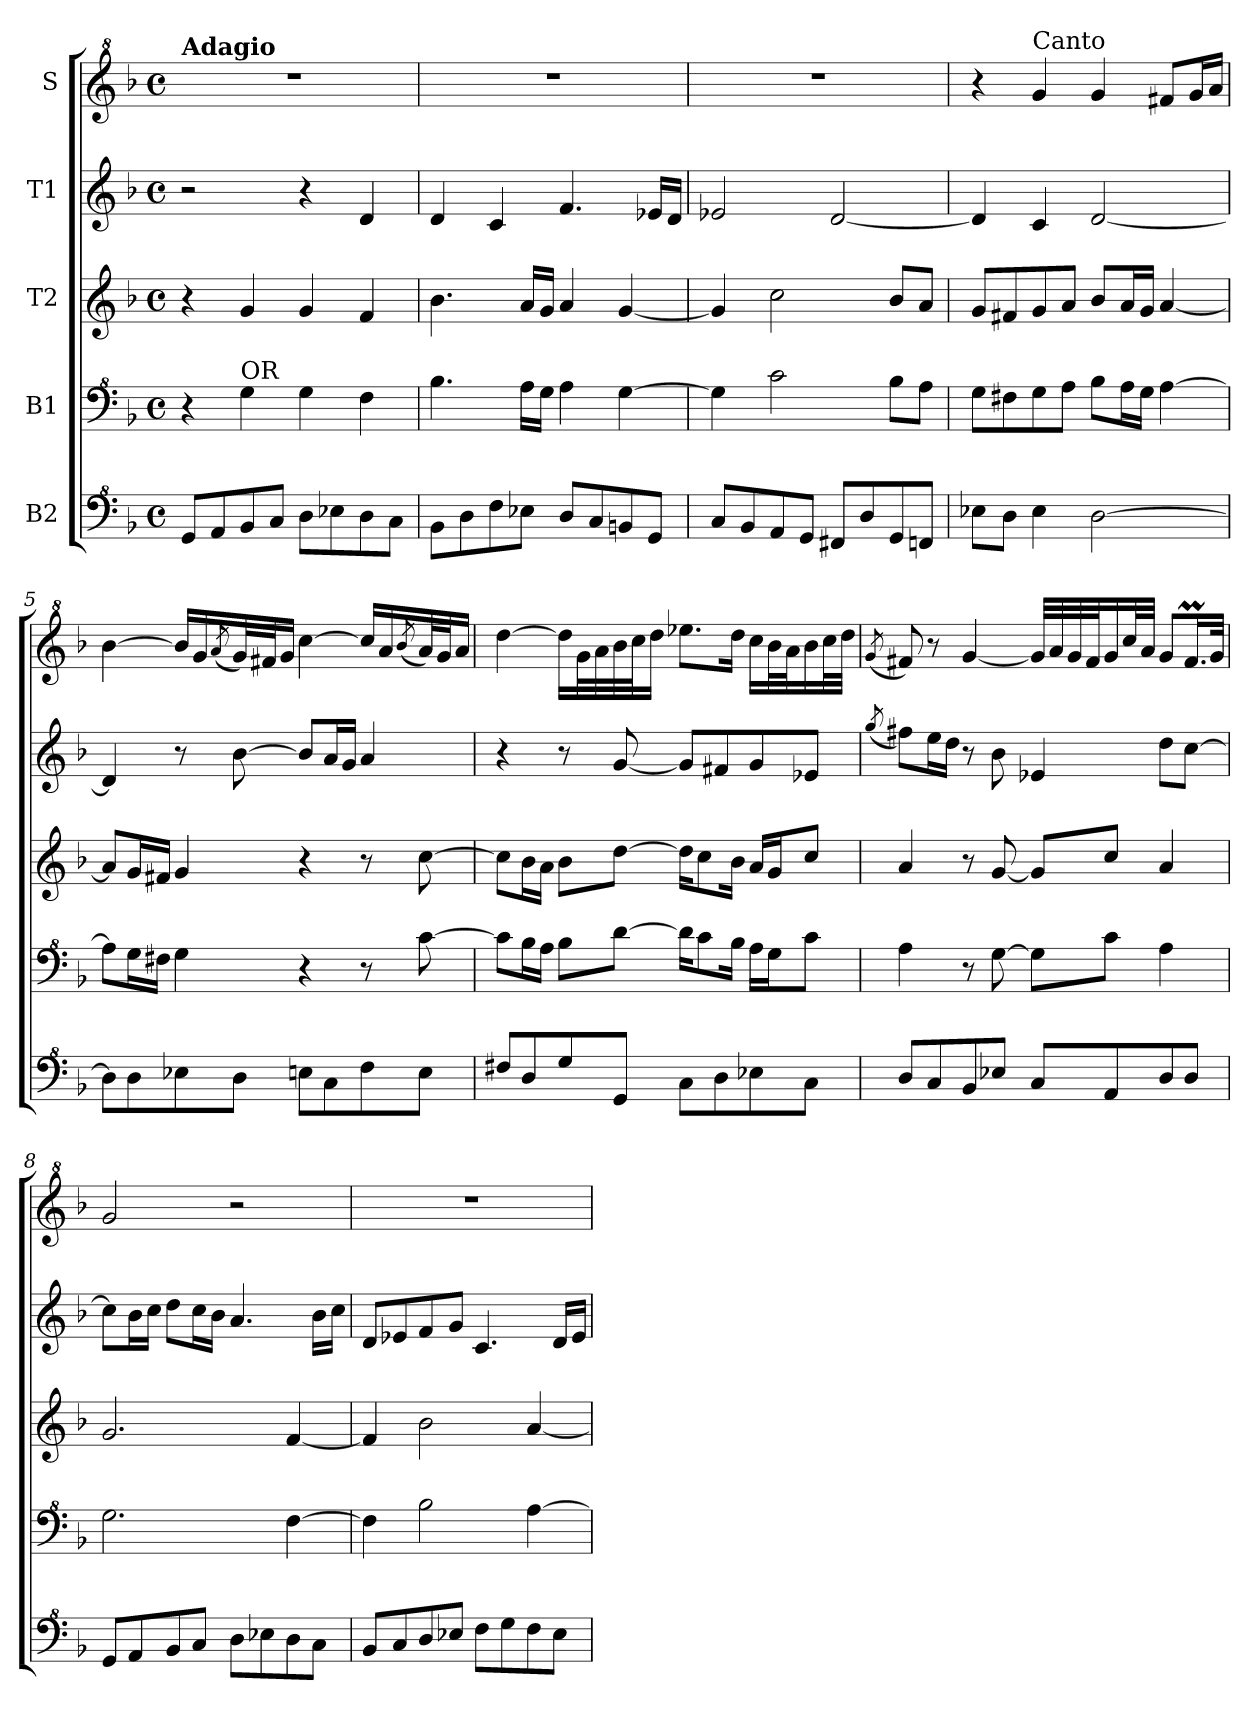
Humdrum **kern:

**kern	**kern	**kern	**kern	**kern
*part5	*part4	*part3	*part2	*part1
*staff5	*staff4	*staff3	*staff2	*staff1
*I"B2	*I"B1	*I"T2	*I"T1	*I"S
*clefF^4	*clefF^4	*clefG2	*clefG2	*clefG^2
*k[b-]	*k[b-]	*k[b-]	*k[b-]	*k[b-]
*M4/4	*M4/4	*M4/4	*M4/4	*M4/4
*met(c)	*met(c)	*met(c)	*met(c)	*met(c)
*MM35	*MM35	*MM35	*MM35	*MM35
=1	=1	=1	=1	=1
!	!	!	!	!LO:TX:a:B:t=Adagio
8G/L	4r	4r	2r	1r
8A/	.	.	.	.
!	!LO:TX:a:t=OR	!	!	!
8B-/	4g\	4g/	.	.
8c/J	.	.	.	.
8d\L	4g\	4g/	4r	.
8e-X\	.	.	.	.
8d\	4f\	4f/	4d/	.
8c\J	.	.	.	.
=2	=2	=2	=2	=2
8B-\L	4.b-\	4.b-\	4d/	1r
8d\	.	.	.	.
8f\	.	.	4c/	.
8e-X\J	16a\LL	16a/LL	.	.
.	16g\JJ	16g/JJ	.	.
8d/L	4a\	4a/	4.f/	.
8c/	.	.	.	.
8Bn/	[4g\	[4g/	.	.
8G/J	.	.	16e-X/LL	.
.	.	.	16d/JJ	.
=3	=3	=3	=3	=3
8c/L	4g\]	4g/]	2e-X/	1r
8B-/	.	.	.	.
8A/	2cc\	2cc\	.	.
8G/J	.	.	.	.
8F#X/L	.	.	[2d/	.
8d/	.	.	.	.
8G/	8b-\L	8b-/L	.	.
8Fn/J	8a\J	8a/J	.	.
=4	=4	=4	=4	=4
8e-X\L	8g\L	8g/L	4d/]	4r
8d\J	8f#X\	8f#X/	.	.
!	!	!	!	!LO:TX:a:t=Canto
4e-\	8g\	8g/	4c/	4gg/
.	8a\J	8a/J	.	.
[2d\	8b-\L	8b-/L	[2d/	4gg/
.	16a\L	16a/L	.	.
.	16g\JJ	16g/JJ	.	.
.	[4a\	[4a/	.	8ff#X/L
.	.	.	.	16gg/L
.	.	.	.	16aa/JJ
=5	=5	=5	=5	=5
8d\L]	8a\L]	8a/L]	4d/]	[4bb-\
8d\	16g\L	16g/L	.	.
.	16f#X\JJ	16f#X/JJ	.	.
8e-X\	4g\	4g/	8r	16bb-/LL]
.	.	.	.	16gg/
.	.	.	.	(8qaa/
8d\J	.	.	[8b-\	32gg/L)
.	.	.	.	32ff#X/J
.	.	.	.	16gg/JJ
8en\L	4r	4r	8b-/L]	[4ccc\
8c\	.	.	16a/L	.
.	.	.	16g/JJ	.
8f\	8r	8r	4a/	16ccc/LL]
.	.	.	.	16aa/
.	.	.	.	(8qbb-/
8e\J	[8cc\	[8cc\	.	32aa/L)
.	.	.	.	32gg/J
.	.	.	.	16aa/JJ
!!LO:LB:g=z
=6	=6	=6	=6	=6
8f#X/L	8cc\L]	8cc\L]	4r	[4ddd\
8d/	16b-\L	16b-\L	.	.
.	16a\JJ	16a\JJ	.	.
8g/	8b-\L	8b-\L	8r	16ddd\LL]
.	.	.	.	32gg\L
.	.	.	.	32aa\
8G/J	[8dd\J	[8dd\J	[8g/	32bb-\
.	.	.	.	32ccc\J
.	.	.	.	16ddd\JJ
8c\L	16dd\KL]	16dd\KL]	8g/L]	8.eee-X\L
.	8cc\	8cc\	.	.
8d\	.	.	8f#X/	.
.	16b-\Jk	16b-\Jk	.	16ddd\Jk
8e-X\	16a\LL	16a/LL	8g/	16ccc\LL
.	16g\J	16g/J	.	32bb-\L
.	.	.	.	32aa\J
8c\J	8cc\J	8cc/J	8e-X/J	16bb-\
.	.	.	.	32ccc\L
.	.	.	.	32ddd\JJJ
=7	=7	=7	=7	=7
.	.	.	(>8qgg/	(>8qgg/
8d/L	4a\	4a/	8ff#X\L)	8ff#X/)
8c/	.	.	16ee\L	8r
.	.	.	16dd\JJ	.
8B-/	8r	8r	8r	[4gg/
8e-X/J	[8g\	[8g/	8b-\	.
8c/L	8g\L]	8g/L]	4e-X/	32gg/LLL]
.	.	.	.	32aa/
.	.	.	.	32gg/
.	.	.	.	32ff#/J
8A/	8cc\J	8cc/J	.	16gg/
.	.	.	.	32ccc/L
.	.	.	.	32aa/JJJ
8d/	4a\	4a/	8dd\L	8gg/L
8d/J	.	.	[8cc\J	16.ff#m/L
.	.	.	.	32gg/JJk
=8	=8	=8	=8	=8
8G/L	2.g\	2.g/	8cc\L]	2gg/
8A/	.	.	16b-\L	.
.	.	.	16cc\JJ	.
8B-/	.	.	8dd\L	.
8c/J	.	.	16cc\L	.
.	.	.	16b-\JJ	.
8d\L	.	.	4.a/	2r
8e-X\	.	.	.	.
8d\	[4f\	[4f/	.	.
8c\J	.	.	16b-\LL	.
.	.	.	16cc\JJ	.
=9	=9	=9	=9	=9
8B-/L	4f\]	4f/]	8d/L	1r
8c/	.	.	8e-X/	.
8d/	2b-\	2b-\	8f/	.
8e-X/J	.	.	8g/J	.
8f\L	.	.	4.c/	.
8g\	.	.	.	.
8f\	[4a\	[4a/	.	.
8e-\J	.	.	16d/LL	.
.	.	.	16e-/JJ	.
=	=	=	=	=
*-	*-	*-	*-	*-
